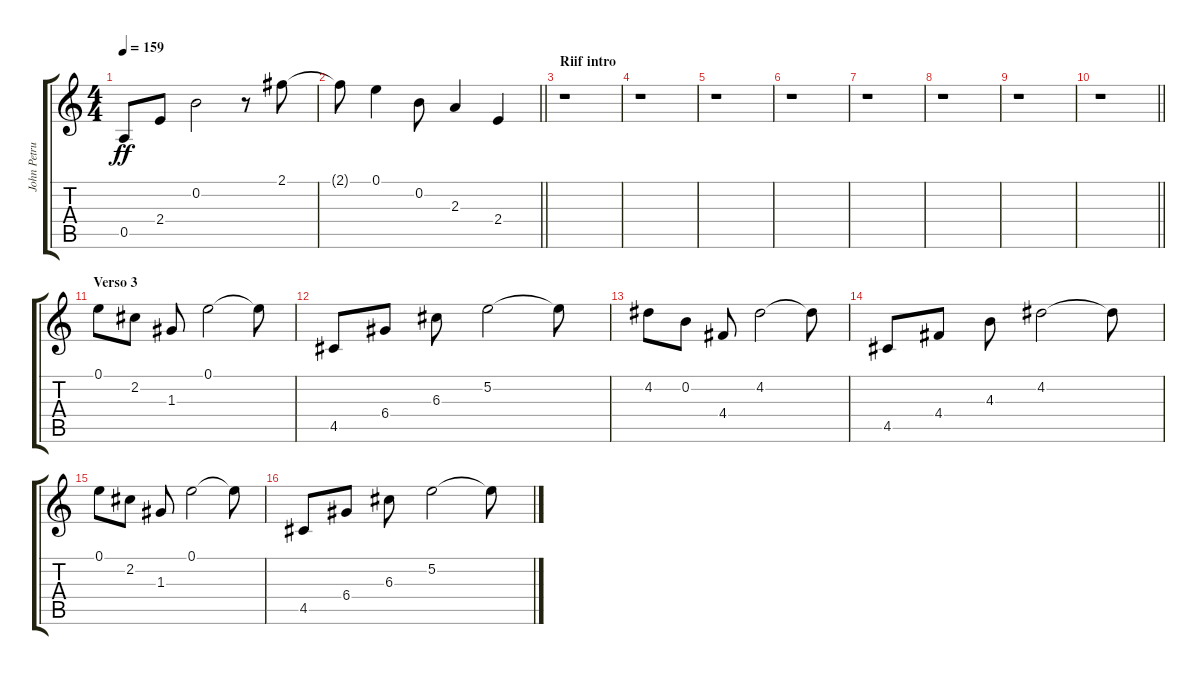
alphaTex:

\track ("John Petrucci Rhythm" "John Petru") {instrument distortionguitar}
\staff {score tabs}
\tuning (E4 B3 G3 D3 A2 E2) {hide}
\ts (4 4)
\tempo 159
\clef g2
\ks c
0.5{t}.8{dy ff} 2.4.8 0.2.2 r.8 2.1.8 |
\barLineRight lightlight
2.1{t}.8 0.1.4 0.2.8 2.3.4 2.4.4 |
\section ("" "Riif intro")
r.1 |
r.1 |
r.1 |
r.1 |
r.1 |
r.1 |
r.1 |
\barLineRight lightlight
r.1 |
\section ("" "Verso 3")
0.1.8 2.2.8 1.3.8 0.1.2 0.1{t}.8 |
4.5.8 6.4.8 6.3.8 5.2.2 5.2{t}.8 |
4.2.8 0.2.8 4.4.8 4.2.2 4.2{t}.8 |
4.5.8 4.4.8 4.3.8 4.2.2 4.2{t}.8 |
0.1.8 2.2.8 1.3.8 0.1.2 0.1{t}.8 |
4.5.8 6.4.8 6.3.8 5.2.2 5.2{t}.8
